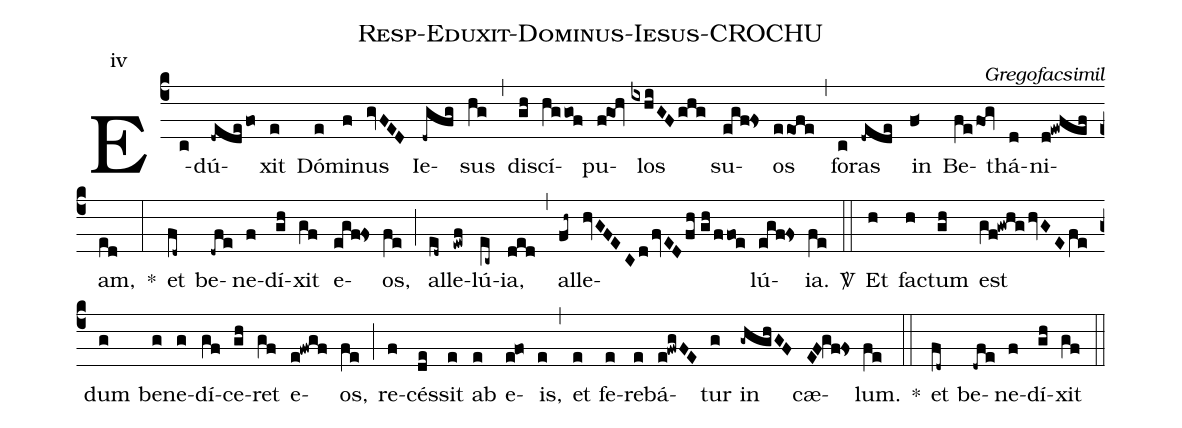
name: Resp-Eduxit-Dominus-Iesus-CROCHU;
commentary: Gregofacsimil;
annotation: iv;
%%
(c4) E(c)dú(-dede/fo)xit(e) Dó(e)mi(f)nus(gvFED) Ie(-dgfg)sus(hg) (,) di(gh)scí(hggof)pu(f!goh)los(ixhiGFghg) su(egf!fs)os(eeofe) (,) fo(c)ras(-dede) in(f<) Be(fe/fOg)thá(d)ni(d!ewfef)am,(ed) *(:) et(fd~) be(-dfe)ne(f)dí(gh)xit(gf) e(egf!fs)os,(fe) (;) al(ed~)le(ewf)lú(ec~)ia,(ded) (,) al(fh~)le(hvGFECd/fvED/fh//gh/ffoe)lú(egf!fs)ia.(fe)
<sp>V/</sp>(::) Et(h) fac(h)tum(gh) est(gf!gwhg/hvGEfe) dum(g) be(g)ne(g)dí(gf)ce(gh)ret(gf) e(e!fwgf)os,(fe) (;) re(f)cés(de)sit(e) ab(e) e(e!fo)is,(e) (,) et(e) fe(e)re(e)bá(e!fwgFE)tur(g) in(-ghghGF) cæ(EF!gf!fs)lum.(fe) *(::) et(fd~) be(-dfe)ne(f)dí(gh)xit(gf) (::)
